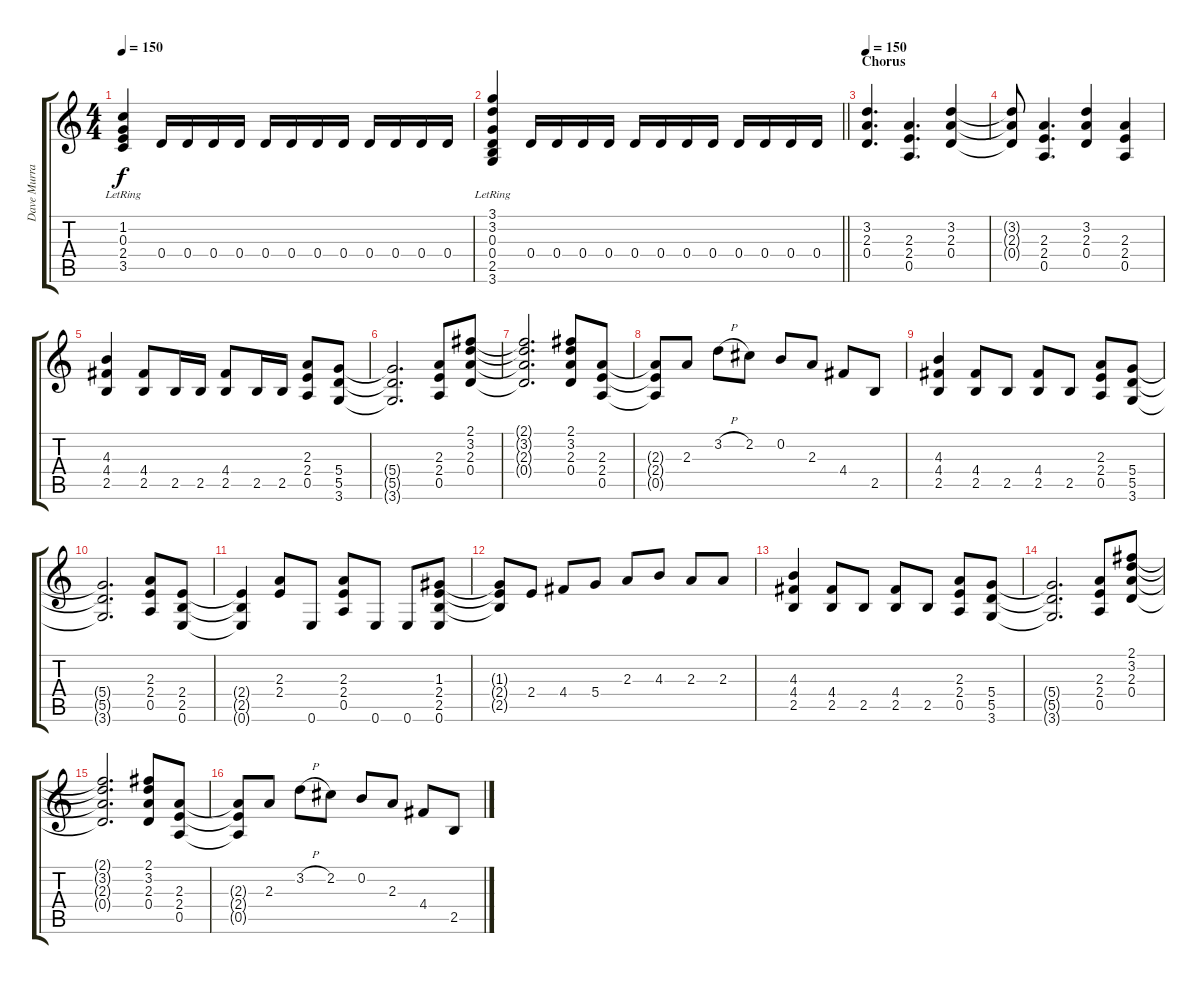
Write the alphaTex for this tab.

\track ("Dave Murray" "Dave Murra") {instrument distortionguitar}
\staff {score tabs}
\tuning (E4 B3 G3 D3 A2 E2) {hide}
\ts (4 4)
\tempo 150
\clef g2
\ks c
(1.2 0.3 2.4{lr} 3.5).4{dy f} 0.4.16 0.4.16 0.4.16 0.4.16 0.4.16 0.4.16 0.4.16 0.4.16 0.4.16 0.4.16 0.4.16 0.4.16 |
\barLineRight lightlight
(3.1 3.2 0.3 0.4{lr} 2.5 3.6).4 0.4.16 0.4.16 0.4.16 0.4.16 0.4.16 0.4.16 0.4.16 0.4.16 0.4.16 0.4.16 0.4.16 0.4.16 |
\section ("" "Chorus")
\tempo 150
(3.2 2.3 0.4).4{d} (2.3 2.4 0.5).4{d} (3.2 2.3 0.4).4 |
(3.2{t} 2.3{t} 0.4{t}).8 (2.3 2.4 0.5).4{d} (3.2 2.3 0.4).4 (2.3 2.4 0.5).4 |
(4.3 4.4 2.5).4 (4.4 2.5).8 2.5.16 2.5.16 (4.4 2.5).8 2.5.16 2.5.16 (2.3 2.4 0.5).8 (5.4 5.5 3.6).8 |
(5.4{t} 5.5{t} 3.6{t}).2{d} (2.3 2.4 0.5).8 (2.1 3.2 2.3 0.4).8 |
(2.1{t} 3.2{t} 2.3{t} 0.4{t}).2{d} (2.1 3.2 2.3 0.4).8 (2.3 2.4 0.5).8 |
(2.3{t} 2.4{t} 0.5{t}).8 2.3.8 3.2{h}.8 2.2.8 0.2.8 2.3.8 4.4.8 2.5.8 |
(4.3 4.4 2.5).4 (4.4 2.5).8 2.5.8 (4.4 2.5).8 2.5.8 (2.3 2.4 0.5).8 (5.4 5.5 3.6).8 |
(5.4{t} 5.5{t} 3.6{t}).2{d} (2.3 2.4 0.5).8 (2.4 2.5 0.6).8 |
(2.4{t} 2.5{t} 0.6{t}).4 (2.3 2.4).8 0.6.8 (2.3 2.4 0.5).8 0.6.8 0.6.8 (1.3 2.4 2.5 0.6).8 |
(1.3{t} 2.4{t} 2.5{t}).8 2.4.8 4.4.8 5.4.8 2.3.8 4.3.8 2.3.8 2.3.8 |
(4.3 4.4 2.5).4 (4.4 2.5).8 2.5.8 (4.4 2.5).8 2.5.8 (2.3 2.4 0.5).8 (5.4 5.5 3.6).8 |
(5.4{t} 5.5{t} 3.6{t}).2{d} (2.3 2.4 0.5).8 (2.1 3.2 2.3 0.4).8 |
(2.1{t} 3.2{t} 2.3{t} 0.4{t}).2{d} (2.1 3.2 2.3 0.4).8 (2.3 2.4 0.5).8 |
(2.3{t} 2.4{t} 0.5{t}).8 2.3.8 3.2{h}.8 2.2.8 0.2.8 2.3.8 4.4.8 2.5.8
